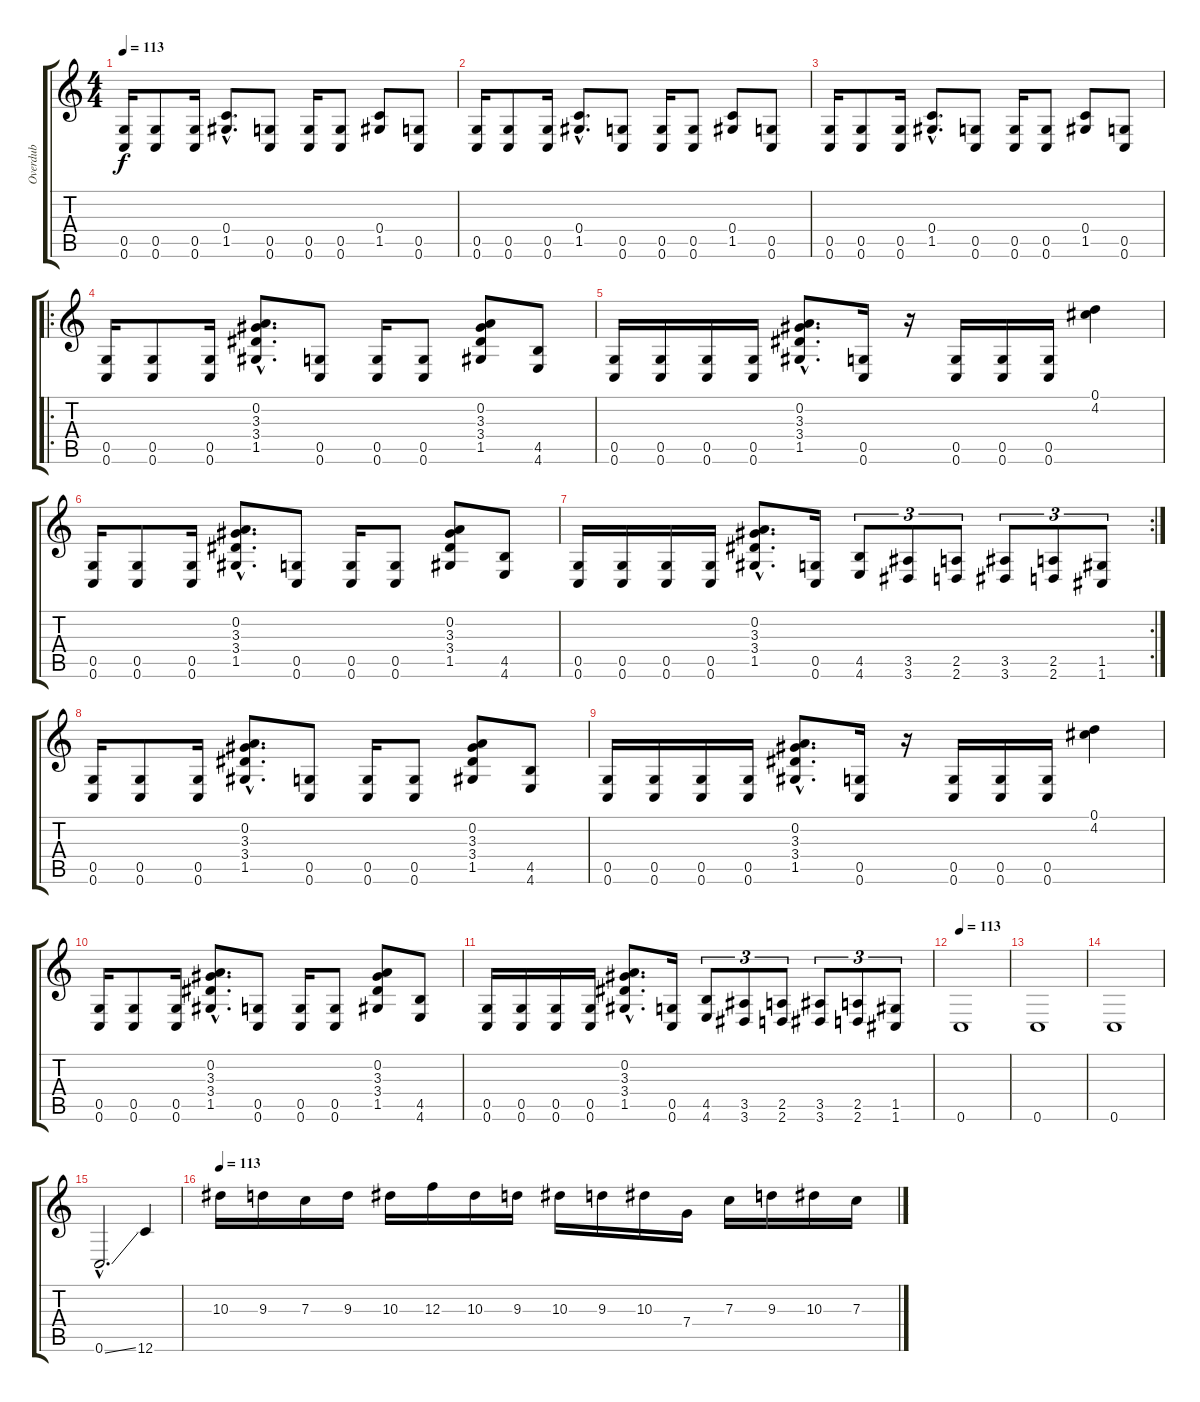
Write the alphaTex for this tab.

\track ("Overdub" "Overdub") {instrument overdrivenguitar}
\staff {score tabs}
\tuning (D4 A3 F3 C3 G2 C2) {hide}
\ts (4 4)
\tempo 113
\clef g2
\ks c
(0.5 0.6).16{dy f} (0.5 0.6).8 (0.5 0.6).16 (0.4{hac} 1.5{hac}).8{d} (0.5 0.6).8 (0.5 0.6).16 (0.5 0.6).8 (0.4 1.5).8 (0.5 0.6).8 |
(0.5 0.6).16 (0.5 0.6).8 (0.5 0.6).16 (0.4{hac} 1.5{hac}).8{d} (0.5 0.6).8 (0.5 0.6).16 (0.5 0.6).8 (0.4 1.5).8 (0.5 0.6).8 |
(0.5 0.6).16 (0.5 0.6).8 (0.5 0.6).16 (0.4{hac} 1.5{hac}).8{d} (0.5 0.6).8 (0.5 0.6).16 (0.5 0.6).8 (0.4 1.5).8 (0.5 0.6).8 |
\ro
(0.5 0.6).16{volume 11} (0.5 0.6).8 (0.5 0.6).16 (0.2{hac} 3.3{hac} 3.4{hac} 1.5{hac}).8{d} (0.5 0.6).8 (0.5 0.6).16 (0.5 0.6).8 (0.2 3.3 3.4 1.5).8 (4.5 4.6).8 |
(0.5 0.6).16 (0.5 0.6).16 (0.5 0.6).16 (0.5 0.6).16 (0.2{hac} 3.3{hac} 3.4{hac} 1.5{hac}).8{d} (0.5 0.6).16 r.16 (0.5 0.6).16 (0.5 0.6).16 (0.5 0.6).16 (0.1 4.2).4 |
(0.5 0.6).16{volume 11} (0.5 0.6).8 (0.5 0.6).16 (0.2{hac} 3.3{hac} 3.4{hac} 1.5{hac}).8{d} (0.5 0.6).8 (0.5 0.6).16 (0.5 0.6).8 (0.2 3.3 3.4 1.5).8 (4.5 4.6).8 |
\rc 2
(0.5 0.6).16 (0.5 0.6).16 (0.5 0.6).16 (0.5 0.6).16 (0.2{hac} 3.3{hac} 3.4{hac} 1.5{hac}).8{d} (0.5 0.6).16 (4.5 4.6).8{tu (3 2)} (3.5 3.6).8{tu (3 2)} (2.5 2.6).8{tu (3 2)} (3.5 3.6).8{tu (3 2)} (2.5 2.6).8{tu (3 2)} (1.5 1.6).8{tu (3 2)} |
(0.5 0.6).16{volume 11} (0.5 0.6).8 (0.5 0.6).16 (0.2{hac} 3.3{hac} 3.4{hac} 1.5{hac}).8{d} (0.5 0.6).8 (0.5 0.6).16 (0.5 0.6).8 (0.2 3.3 3.4 1.5).8 (4.5 4.6).8 |
(0.5 0.6).16 (0.5 0.6).16 (0.5 0.6).16 (0.5 0.6).16 (0.2{hac} 3.3{hac} 3.4{hac} 1.5{hac}).8{d} (0.5 0.6).16 r.16 (0.5 0.6).16 (0.5 0.6).16 (0.5 0.6).16 (0.1 4.2).4 |
(0.5 0.6).16{volume 11} (0.5 0.6).8 (0.5 0.6).16 (0.2{hac} 3.3{hac} 3.4{hac} 1.5{hac}).8{d} (0.5 0.6).8 (0.5 0.6).16 (0.5 0.6).8 (0.2 3.3 3.4 1.5).8 (4.5 4.6).8 |
(0.5 0.6).16 (0.5 0.6).16 (0.5 0.6).16 (0.5 0.6).16 (0.2{hac} 3.3{hac} 3.4{hac} 1.5{hac}).8{d} (0.5 0.6).16 (4.5 4.6).8{tu (3 2)} (3.5 3.6).8{tu (3 2)} (2.5 2.6).8{tu (3 2)} (3.5 3.6).8{tu (3 2)} (2.5 2.6).8{tu (3 2)} (1.5 1.6).8{tu (3 2)} |
\tempo 113
0.6.1 |
0.6.1 |
0.6.1 |
0.6{ss hac}.2{d} 12.6.4 |
\tempo 113
10.3.16 9.3.16 7.3.16 9.3.16 10.3.16 12.3.16 10.3.16 9.3.16 10.3.16 9.3.16 10.3.16 7.4.16 7.3.16 9.3.16 10.3.16 7.3.16
